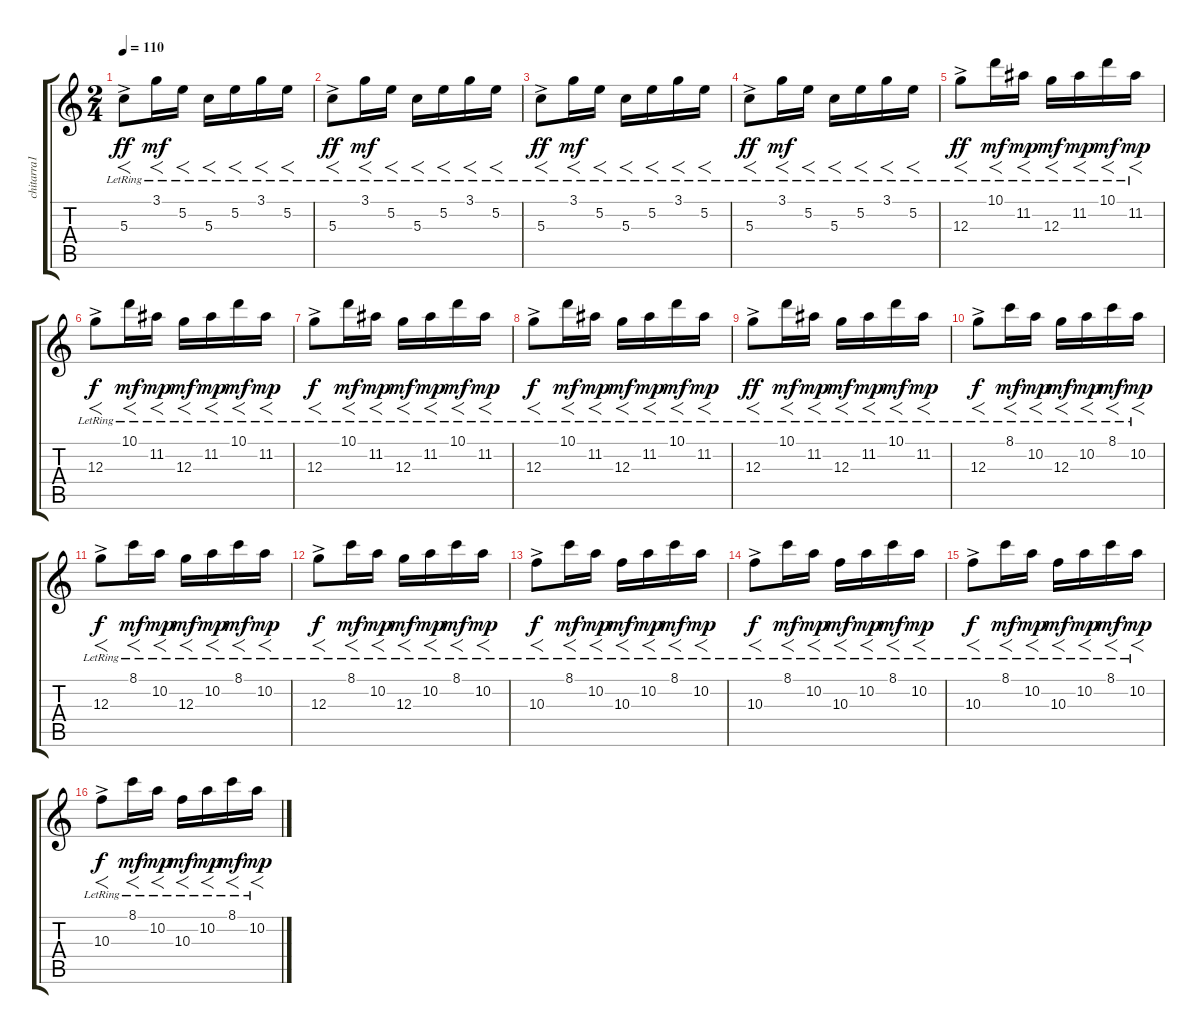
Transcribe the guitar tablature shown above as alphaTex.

\track ("chitarra1" "chitarra1") {instrument acousticguitarsteel}
\staff {score tabs}
\tuning (E4 B3 G3 D3 A2 E2) {hide}
\ts (2 4)
\tempo 110
\clef g2
\ks c
5.3{ac lr}.8{f dy ff} 3.1{lr}.16{f dy mf} 5.2{lr}.16{f} 5.3{lr}.16{f} 5.2{lr}.16{f} 3.1{lr}.16{f} 5.2{lr}.16{f} |
5.3{ac lr}.8{f dy ff} 3.1{lr}.16{f dy mf} 5.2{lr}.16{f} 5.3{lr}.16{f} 5.2{lr}.16{f} 3.1{lr}.16{f} 5.2{lr}.16{f} |
5.3{ac lr}.8{f dy ff} 3.1{lr}.16{f dy mf} 5.2{lr}.16{f} 5.3{lr}.16{f} 5.2{lr}.16{f} 3.1{lr}.16{f} 5.2{lr}.16{f} |
5.3{ac lr}.8{f dy ff} 3.1{lr}.16{f dy mf} 5.2{lr}.16{f} 5.3{lr}.16{f} 5.2{lr}.16{f} 3.1{lr}.16{f} 5.2{lr}.16{f} |
12.3{ac lr}.8{f dy ff} 10.1{lr}.16{f dy mf} 11.2{lr}.16{f dy mp} 12.3{lr}.16{f dy mf} 11.2{lr}.16{f dy mp} 10.1{lr}.16{f dy mf} 11.2{lr}.16{f dy mp} |
12.3{ac lr}.8{f dy f} 10.1{lr}.16{f dy mf} 11.2{lr}.16{f dy mp} 12.3{lr}.16{f dy mf} 11.2{lr}.16{f dy mp} 10.1{lr}.16{f dy mf} 11.2{lr}.16{f dy mp} |
12.3{ac lr}.8{f dy f} 10.1{lr}.16{f dy mf} 11.2{lr}.16{f dy mp} 12.3{lr}.16{f dy mf} 11.2{lr}.16{f dy mp} 10.1{lr}.16{f dy mf} 11.2{lr}.16{f dy mp} |
12.3{ac lr}.8{f dy f} 10.1{lr}.16{f dy mf} 11.2{lr}.16{f dy mp} 12.3{lr}.16{f dy mf} 11.2{lr}.16{f dy mp} 10.1{lr}.16{f dy mf} 11.2{lr}.16{f dy mp} |
12.3{ac lr}.8{f dy ff} 10.1{lr}.16{f dy mf} 11.2{lr}.16{f dy mp} 12.3{lr}.16{f dy mf} 11.2{lr}.16{f dy mp} 10.1{lr}.16{f dy mf} 11.2{lr}.16{f dy mp} |
12.3{ac lr}.8{f dy f} 8.1{lr}.16{f dy mf} 10.2{lr}.16{f dy mp} 12.3{lr}.16{f dy mf} 10.2{lr}.16{f dy mp} 8.1{lr}.16{f dy mf} 10.2{lr}.16{f dy mp} |
12.3{ac lr}.8{f dy f} 8.1{lr}.16{f dy mf} 10.2{lr}.16{f dy mp} 12.3{lr}.16{f dy mf} 10.2{lr}.16{f dy mp} 8.1{lr}.16{f dy mf} 10.2{lr}.16{f dy mp} |
12.3{ac lr}.8{f dy f} 8.1{lr}.16{f dy mf} 10.2{lr}.16{f dy mp} 12.3{lr}.16{f dy mf} 10.2{lr}.16{f dy mp} 8.1{lr}.16{f dy mf} 10.2{lr}.16{f dy mp} |
10.3{ac lr}.8{f dy f} 8.1{lr}.16{f dy mf} 10.2{lr}.16{f dy mp} 10.3{lr}.16{f dy mf} 10.2{lr}.16{f dy mp} 8.1{lr}.16{f dy mf} 10.2{lr}.16{f dy mp} |
10.3{ac lr}.8{f dy f} 8.1{lr}.16{f dy mf} 10.2{lr}.16{f dy mp} 10.3{lr}.16{f dy mf} 10.2{lr}.16{f dy mp} 8.1{lr}.16{f dy mf} 10.2{lr}.16{f dy mp} |
10.3{ac lr}.8{f dy f} 8.1{lr}.16{f dy mf} 10.2{lr}.16{f dy mp} 10.3{lr}.16{f dy mf} 10.2{lr}.16{f dy mp} 8.1{lr}.16{f dy mf} 10.2{lr}.16{f dy mp} |
10.3{ac lr}.8{f dy f} 8.1{lr}.16{f dy mf} 10.2{lr}.16{f dy mp} 10.3{lr}.16{f dy mf} 10.2{lr}.16{f dy mp} 8.1{lr}.16{f dy mf} 10.2{lr}.16{f dy mp}
